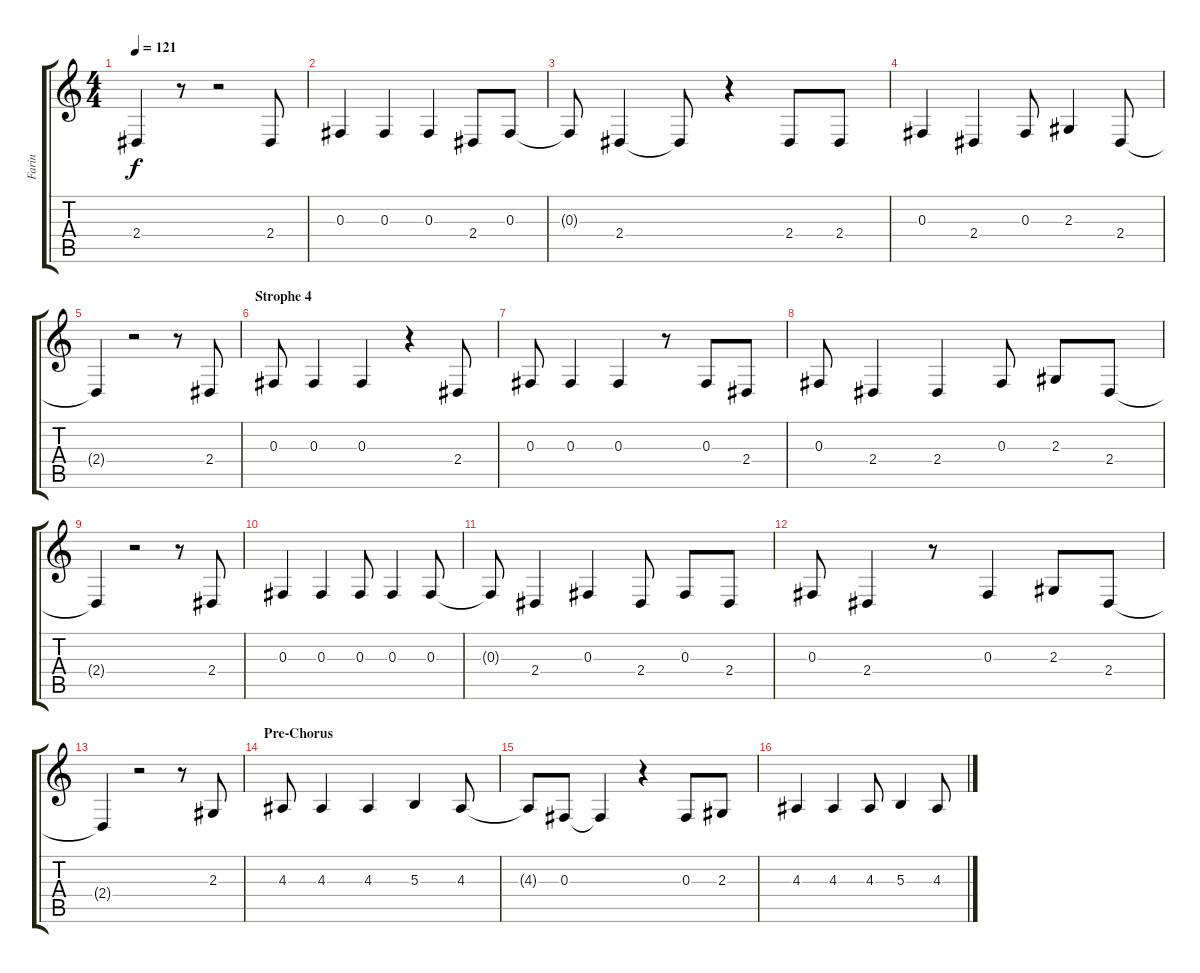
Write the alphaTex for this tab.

\track ("Farin" "Farin") {instrument oboe}
\staff {score tabs}
\tuning (Eb4 Bb3 Gb3 Db3 Ab2 Eb2) {hide}
\ts (4 4)
\tempo 121
\clef g2
\ks c
2.4{t}.4{dy f} r.8 r.2 2.4.8 |
0.3.4 0.3.4 0.3.4 2.4.8 0.3.8 |
0.3{t}.8 2.4.4 2.4{t}.8 r.4 2.4.8 2.4.8 |
0.3.4 2.4.4 0.3.8 2.3.4 2.4.8 |
2.4{t}.4 r.2 r.8 2.4.8 |
\section ("" "Strophe 4")
0.3.8 0.3.4 0.3.4 r.4 2.4.8 |
0.3.8 0.3.4 0.3.4 r.8 0.3.8 2.4.8 |
0.3.8 2.4.4 2.4.4 0.3.8 2.3.8 2.4.8 |
2.4{t}.4 r.2 r.8 2.4.8 |
0.3.4 0.3.4 0.3.8 0.3.4 0.3.8 |
0.3{t}.8 2.4.4 0.3.4 2.4.8 0.3.8 2.4.8 |
0.3.8 2.4.4 r.8 0.3.4 2.3.8 2.4.8 |
2.4{t}.4 r.2 r.8 2.3.8 |
\section ("" "Pre-Chorus")
4.3.8 4.3.4 4.3.4 5.3.4 4.3.8 |
4.3{t}.8 0.3.8 0.3{t}.4 r.4 0.3.8 2.3.8 |
4.3.4 4.3.4 4.3.8 5.3.4 4.3.8
